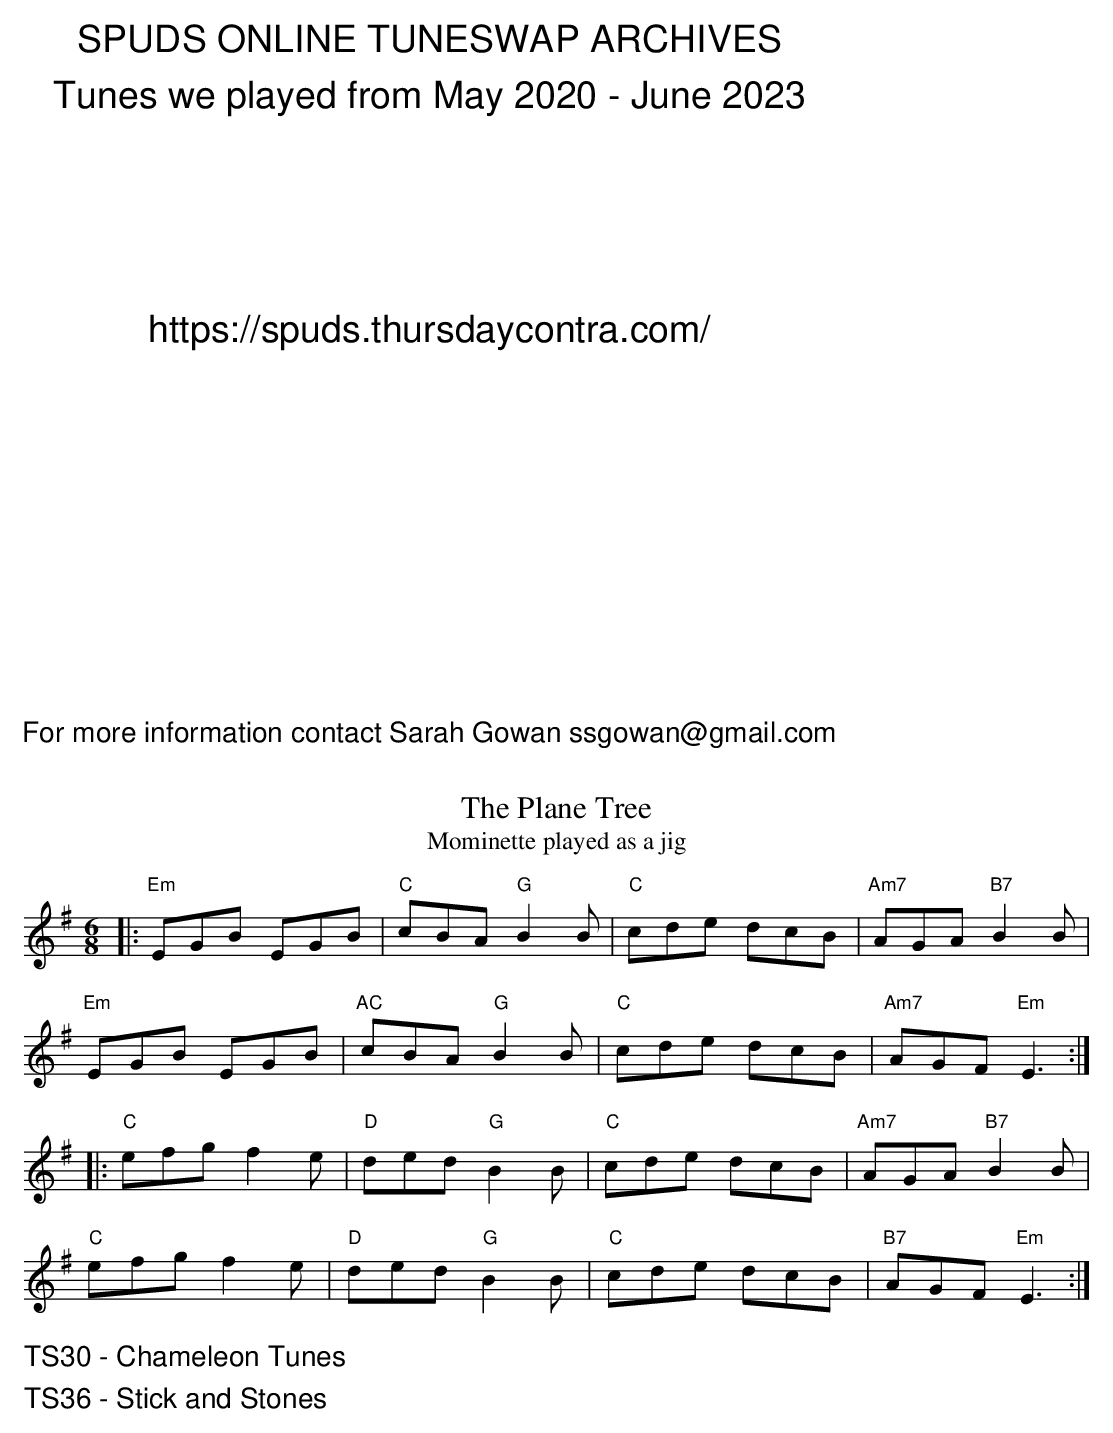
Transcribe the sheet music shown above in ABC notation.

X:1
T:Plane Tree, The
T:Mominette played as a jig
M:6/8
L:1/8
K:Em
|:"Em"EGB EGB|"C"cBA "G"B2B|"C"cde dcB|"Am7"AGA "B7"B2B|
"Em"EGB EGB|"AC"cBA "G"B2B|"C"cde dcB|"Am7"AGF "Em"E3:|
|:"C"efg f2e|"D"ded "G"B2B|"C"cde dcB|"Am7"AGA "B7"B2B|
"C"efg f2e|"D"ded "G"B2B|"C"cde dcB|"B7"AGF "Em"E3:|]
